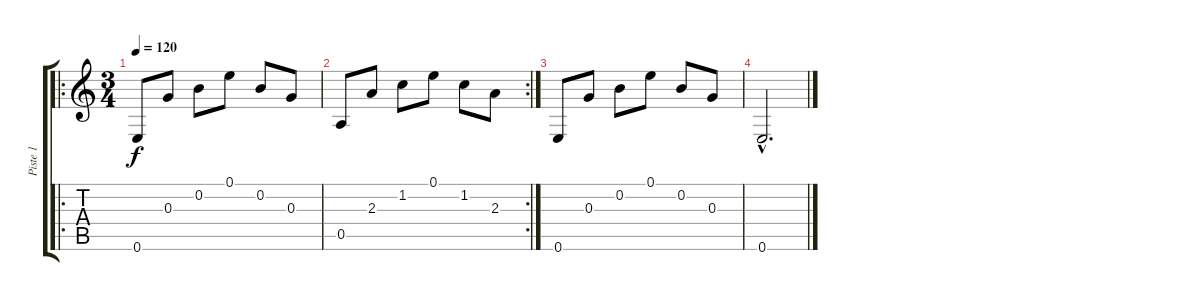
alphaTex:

\track ("Piste 1" "Piste 1") {instrument acousticguitarnylon}
\staff {score tabs}
\tuning (E4 B3 G3 D3 A2 E2) {hide}
\ro
\ts (3 4)
\tempo 120
\clef g2
\ks c
0.6.8{dy f} 0.3.8 0.2.8 0.1.8 0.2.8 0.3.8 |
\rc 2
0.5.8 2.3.8 1.2.8 0.1.8 1.2.8 2.3.8 |
0.6.8 0.3.8 0.2.8 0.1.8 0.2.8 0.3.8 |
0.6{hac}.2{d}
